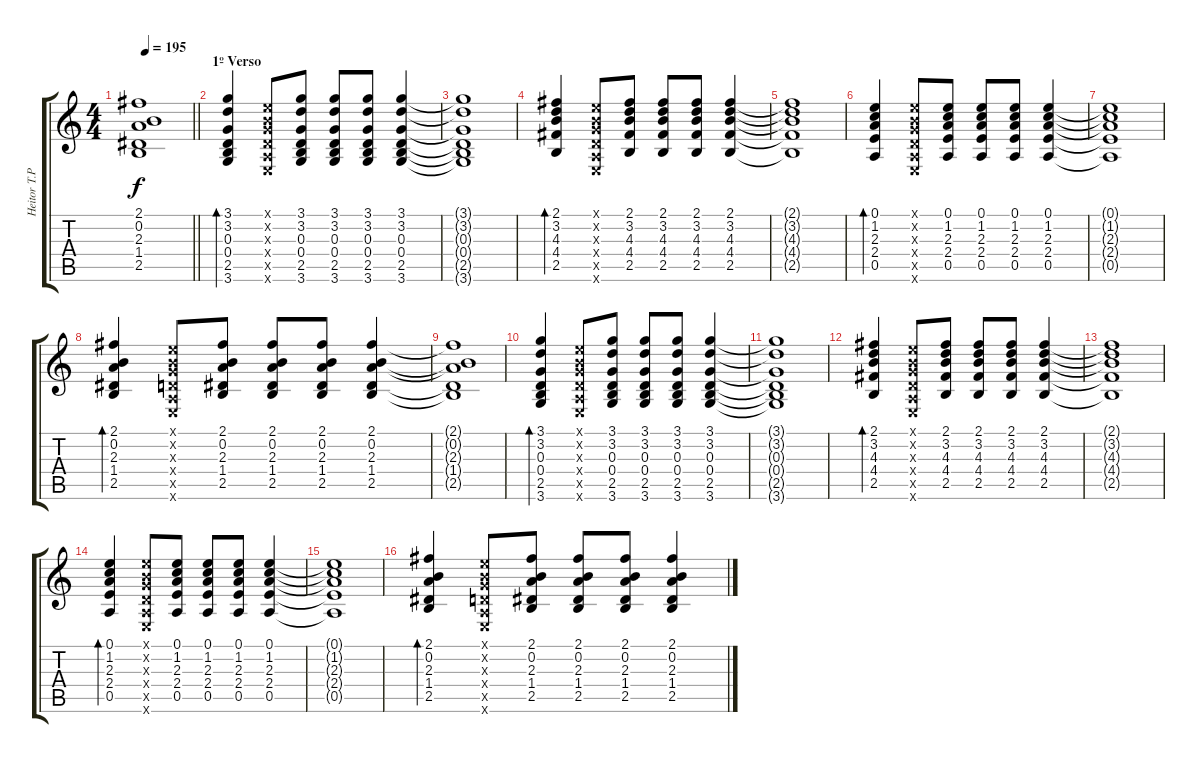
\track ("Heitor T.P.(Rythm Guitar)" "Heitor T.P") {instrument electricguitarjazz}
\staff {score tabs}
\tuning (E4 B3 G3 D3 A2 E2) {hide}
\ts (4 4)
\tempo 195
\clef g2
\barLineRight lightlight
\ks c
(2.1{t} 0.2{t} 2.3{t} 1.4{t} 2.5{t}).1{dy f} |
\section ("" "1º Verso")
(3.1 3.2 0.3 0.4 2.5 3.6).4{bd 60} (0.1{x} 0.2{x} 0.3{x} 0.4{x} 0.5{x} 0.6{x}).8 (3.1 3.2 0.3 0.4 2.5 3.6).8 (3.1 3.2 0.3 0.4 2.5 3.6).8 (3.1 3.2 0.3 0.4 2.5 3.6).8 (3.1 3.2 0.3 0.4 2.5 3.6).4 |
(3.1{t} 3.2{t} 0.3{t} 0.4{t} 2.5{t} 3.6{t}).1 |
(2.1 3.2 4.3 4.4 2.5).4{bd 60} (0.1{x} 0.2{x} 0.3{x} 0.4{x} 0.5{x} 0.6{x}).8 (2.1 3.2 4.3 4.4 2.5).8 (2.1 3.2 4.3 4.4 2.5).8 (2.1 3.2 4.3 4.4 2.5).8 (2.1 3.2 4.3 4.4 2.5).4 |
(2.1{t} 3.2{t} 4.3{t} 4.4{t} 2.5{t}).1 |
(0.1 1.2 2.3 2.4 0.5).4{bd 60} (0.1{x} 0.2{x} 0.3{x} 0.4{x} 0.5{x} 0.6{x}).8 (0.1 1.2 2.3 2.4 0.5).8 (0.1 1.2 2.3 2.4 0.5).8 (0.1 1.2 2.3 2.4 0.5).8 (0.1 1.2 2.3 2.4 0.5).4 |
(0.1{t} 1.2{t} 2.3{t} 2.4{t} 0.5{t}).1 |
(2.1 0.2 2.3 1.4 2.5).4{bd 60} (0.1{x} 0.2{x} 0.3{x} 0.4{x} 0.5{x} 0.6{x}).8 (2.1 0.2 2.3 1.4 2.5).8 (2.1 0.2 2.3 1.4 2.5).8 (2.1 0.2 2.3 1.4 2.5).8 (2.1 0.2 2.3 1.4 2.5).4 |
(2.1{t} 0.2{t} 2.3{t} 1.4{t} 2.5{t}).1 |
(3.1 3.2 0.3 0.4 2.5 3.6).4{bd 60} (0.1{x} 0.2{x} 0.3{x} 0.4{x} 0.5{x} 0.6{x}).8 (3.1 3.2 0.3 0.4 2.5 3.6).8 (3.1 3.2 0.3 0.4 2.5 3.6).8 (3.1 3.2 0.3 0.4 2.5 3.6).8 (3.1 3.2 0.3 0.4 2.5 3.6).4 |
(3.1{t} 3.2{t} 0.3{t} 0.4{t} 2.5{t} 3.6{t}).1 |
(2.1 3.2 4.3 4.4 2.5).4{bd 60} (0.1{x} 0.2{x} 0.3{x} 0.4{x} 0.5{x} 0.6{x}).8 (2.1 3.2 4.3 4.4 2.5).8 (2.1 3.2 4.3 4.4 2.5).8 (2.1 3.2 4.3 4.4 2.5).8 (2.1 3.2 4.3 4.4 2.5).4 |
(2.1{t} 3.2{t} 4.3{t} 4.4{t} 2.5{t}).1 |
(0.1 1.2 2.3 2.4 0.5).4{bd 60} (0.1{x} 0.2{x} 0.3{x} 0.4{x} 0.5{x} 0.6{x}).8 (0.1 1.2 2.3 2.4 0.5).8 (0.1 1.2 2.3 2.4 0.5).8 (0.1 1.2 2.3 2.4 0.5).8 (0.1 1.2 2.3 2.4 0.5).4 |
(0.1{t} 1.2{t} 2.3{t} 2.4{t} 0.5{t}).1 |
(2.1 0.2 2.3 1.4 2.5).4{bd 60} (0.1{x} 0.2{x} 0.3{x} 0.4{x} 0.5{x} 0.6{x}).8 (2.1 0.2 2.3 1.4 2.5).8 (2.1 0.2 2.3 1.4 2.5).8 (2.1 0.2 2.3 1.4 2.5).8 (2.1 0.2 2.3 1.4 2.5).4
